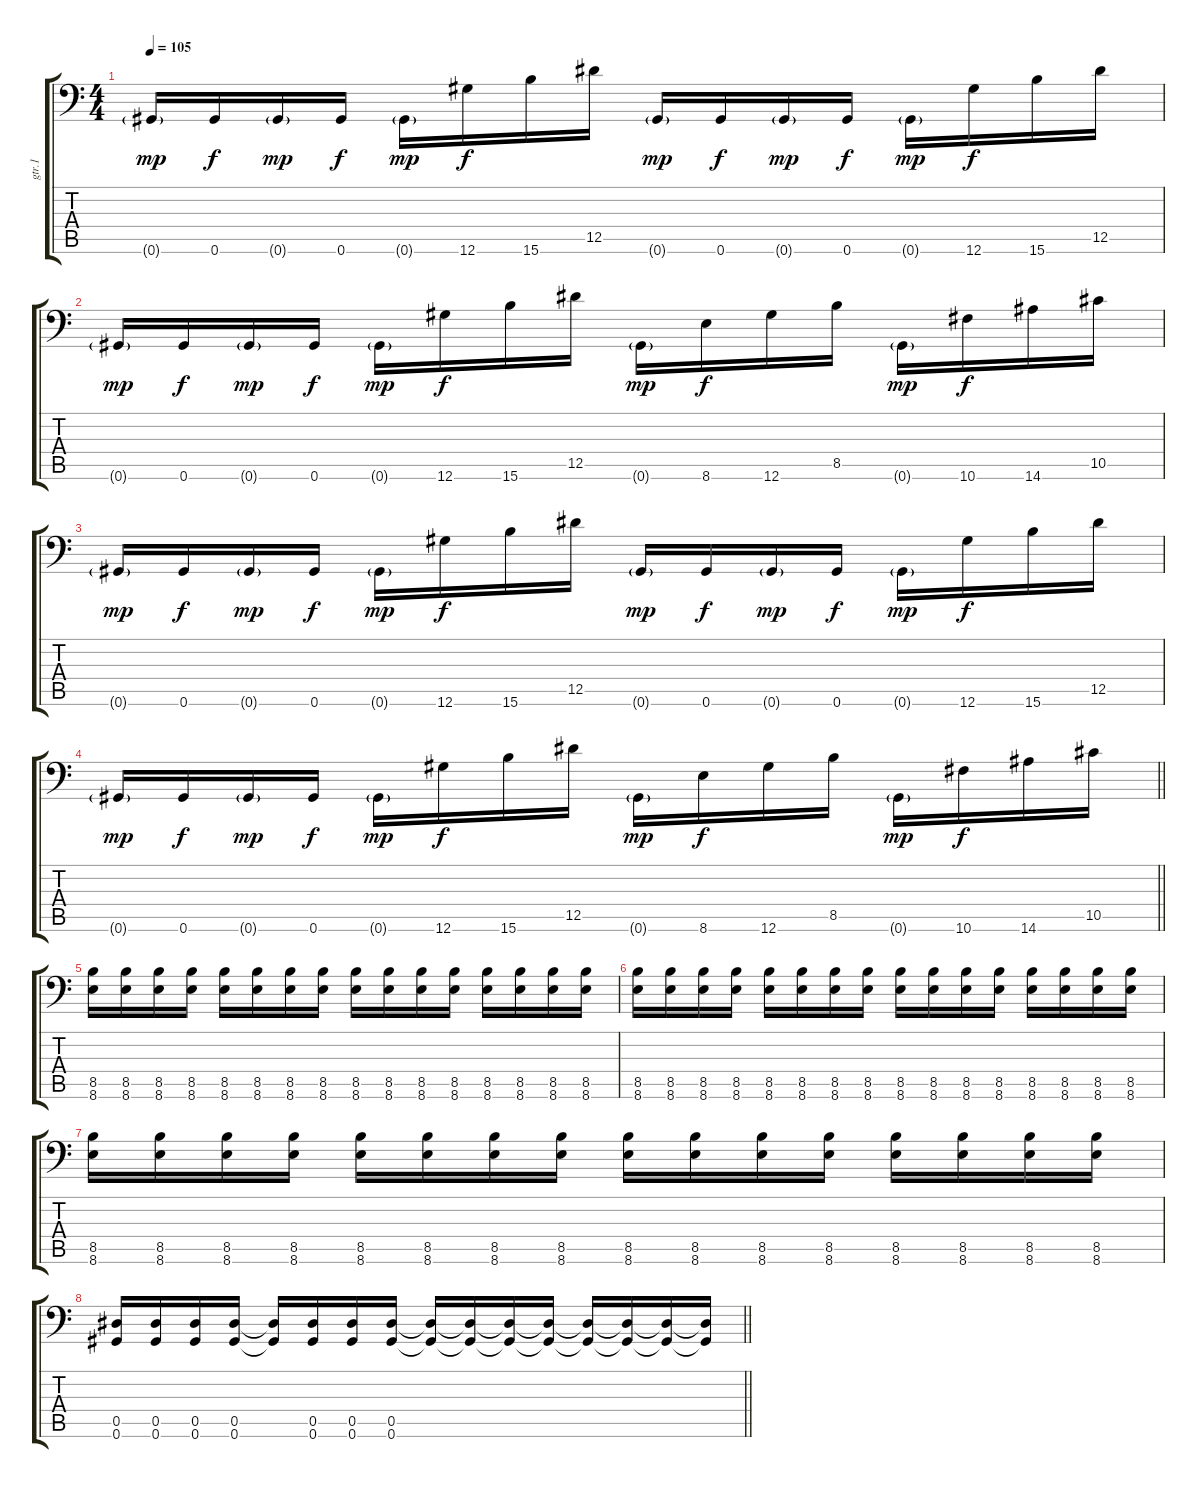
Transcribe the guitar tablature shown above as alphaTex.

\track ("gtr.1" "gtr.1") {instrument distortionguitar}
\staff {score tabs}
\tuning (Bb3 F3 Db3 Ab2 Eb2 Ab1) {hide}
\ts (4 4)
\tempo 105
\clef f4
\ks c
0.6{g}.16{dy mp} 0.6.16{dy f} 0.6{g}.16{dy mp} 0.6.16{dy f} 0.6{g}.16{dy mp} 12.6.16{dy f} 15.6.16 12.5.16 0.6{g}.16{dy mp} 0.6.16{dy f} 0.6{g}.16{dy mp} 0.6.16{dy f} 0.6{g}.16{dy mp} 12.6.16{dy f} 15.6.16 12.5.16 |
0.6{g}.16{dy mp} 0.6.16{dy f} 0.6{g}.16{dy mp} 0.6.16{dy f} 0.6{g}.16{dy mp} 12.6.16{dy f} 15.6.16 12.5.16 0.6{g}.16{dy mp} 8.6.16{dy f} 12.6.16 8.5.16 0.6{g}.16{dy mp} 10.6.16{dy f} 14.6.16 10.5.16 |
0.6{g}.16{dy mp} 0.6.16{dy f} 0.6{g}.16{dy mp} 0.6.16{dy f} 0.6{g}.16{dy mp} 12.6.16{dy f} 15.6.16 12.5.16 0.6{g}.16{dy mp} 0.6.16{dy f} 0.6{g}.16{dy mp} 0.6.16{dy f} 0.6{g}.16{dy mp} 12.6.16{dy f} 15.6.16 12.5.16 |
\barLineRight lightlight
0.6{g}.16{dy mp} 0.6.16{dy f} 0.6{g}.16{dy mp} 0.6.16{dy f} 0.6{g}.16{dy mp} 12.6.16{dy f} 15.6.16 12.5.16 0.6{g}.16{dy mp} 8.6.16{dy f} 12.6.16 8.5.16 0.6{g}.16{dy mp} 10.6.16{dy f} 14.6.16 10.5.16 |
\section ("" "")
(8.5 8.6).16 (8.5 8.6).16 (8.5 8.6).16 (8.5 8.6).16 (8.5 8.6).16 (8.5 8.6).16 (8.5 8.6).16 (8.5 8.6).16 (8.5 8.6).16 (8.5 8.6).16 (8.5 8.6).16 (8.5 8.6).16 (8.5 8.6).16 (8.5 8.6).16 (8.5 8.6).16 (8.5 8.6).16 |
(8.5 8.6).16 (8.5 8.6).16 (8.5 8.6).16 (8.5 8.6).16 (8.5 8.6).16 (8.5 8.6).16 (8.5 8.6).16 (8.5 8.6).16 (8.5 8.6).16 (8.5 8.6).16 (8.5 8.6).16 (8.5 8.6).16 (8.5 8.6).16 (8.5 8.6).16 (8.5 8.6).16 (8.5 8.6).16 |
(8.5 8.6).16 (8.5 8.6).16 (8.5 8.6).16 (8.5 8.6).16 (8.5 8.6).16 (8.5 8.6).16 (8.5 8.6).16 (8.5 8.6).16 (8.5 8.6).16 (8.5 8.6).16 (8.5 8.6).16 (8.5 8.6).16 (8.5 8.6).16 (8.5 8.6).16 (8.5 8.6).16 (8.5 8.6).16 |
\barLineRight lightlight
(0.5 0.6).16 (0.5 0.6).16 (0.5 0.6).16 (0.5 0.6).16 (0.5{t} 0.6{t}).16 (0.5 0.6).16 (0.5 0.6).16 (0.5 0.6).16 (0.5{t} 0.6{t}).16 (0.5{t} 0.6{t}).16 (0.5{t} 0.6{t}).16 (0.5{t} 0.6{t}).16 (0.5{t} 0.6{t}).16 (0.5{t} 0.6{t}).16 (0.5{t} 0.6{t}).16 (0.5{t} 0.6{t}).16
